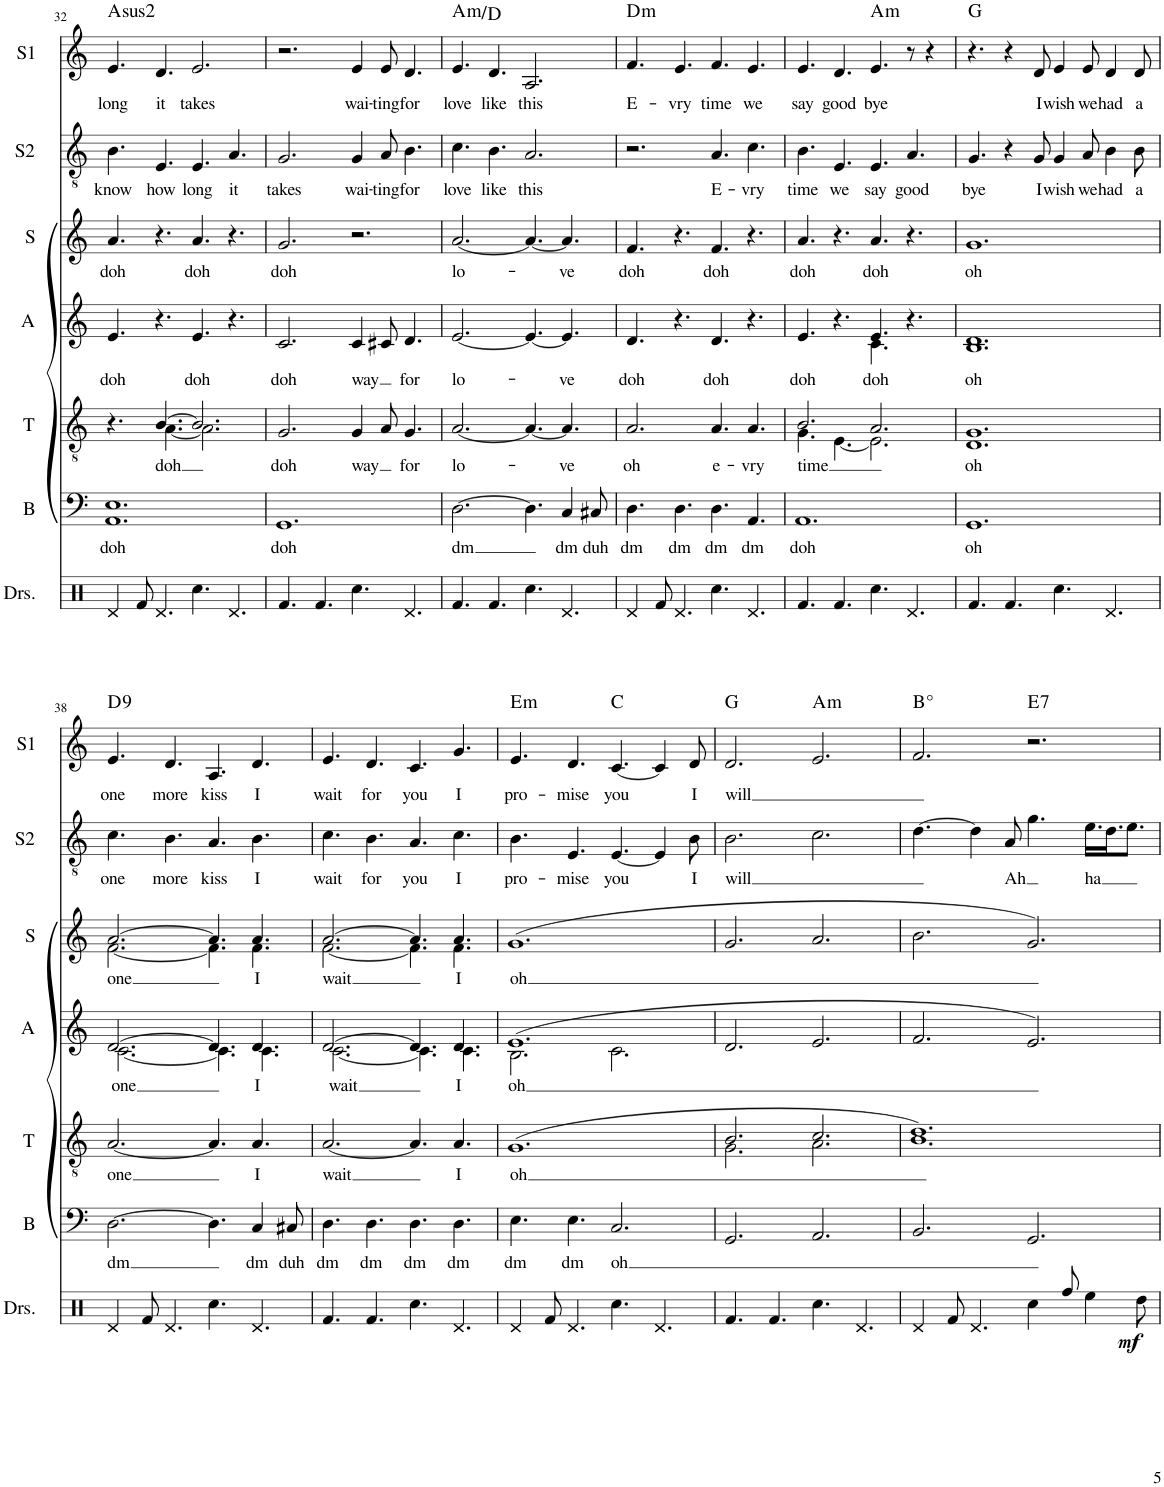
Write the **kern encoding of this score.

**kern	**dynam	**kern	**text	**kern	**text	**kern	**text	**kern	**text	**kern	**text	**kern	**text	**harte
*part7	*part7	*part6	*part6	*part5	*part5	*part4	*part4	*part3	*part3	*part2	*part2	*part1	*part1	*part1
*staff7	*staff7	*staff6	*staff6	*staff5	*staff5	*staff4	*staff4	*staff3	*staff3	*staff2	*staff2	*staff1	*staff1	*
*I"Drumset	*	*I"Bass	*	*I"Tenor	*	*I"Alto	*	*I"Soprano	*	*I"Solo 2	*	*I"Solo 1	*	*
*I'Drs.	*	*I'B	*	*I'T	*	*I'A	*	*I'S	*	*I'S2	*	*I'S1	*	*
!!LO:PB:g=z
*clefX	*	*clefF4	*	*clefGv2	*	*clefG2	*	*clefG2	*	*clefGv2	*	*clefG2	*	*
*k[]	*	*k[]	*	*k[]	*	*k[]	*	*k[]	*	*k[]	*	*k[]	*	*
*M12/8	*	*M12/8	*	*M12/8	*	*M12/8	*	*M12/8	*	*M12/8	*	*M12/8	*	*
=32	=32	=32	=32	=32	=32	=32	=32	=32	=32	=32	=32	=32	=32	=32
!	!	!	!LO:LY:b	!	!	!	!LO:LY:b	!	!LO:LY:b	!	!LO:LY:b	!	!LO:LY:b	!LO:H:kt=2
*	*	*^	*	*^	*	*	*	*	*	*	*	*	*	*
4Rd/	.	1.E	1.AA	doh	4.r	4.ryy	.	4.e/	doh	4.a/	doh	4.B\	know	4.e/	long	A:(1,2,5)
8Rf/	.	.	.	.	.	.	.	.	.	.	.	.	.	.	.	.
!	!	!	!	!	!	!	!LO:LY:b	!	!	!	!	!	!LO:LY:b	!	!LO:LY:b	!
4.Rd/	.	.	.	.	[4.B/	[4.A\	doh	4.r	.	4.r	.	4.E/	how	4.d/	it	.
!	!	!	!	!	!	!	!	!	!LO:LY:b	!	!LO:LY:b	!	!LO:LY:b	!	!LO:LY:b	!
4.Rcc\	.	.	.	.	2.B/]	2.A\]	.	4.e/	doh	4.a/	doh	4.E/	long	2.e/	takes	.
!	!	!	!	!	!	!	!	!	!	!	!	!	!LO:LY:b	!	!	!
4.Rd/	.	.	.	.	.	.	.	4.r	.	4.r	.	4.A/	it	.	.	.
*	*	*v	*v	*	*	*	*	*	*	*	*	*	*	*	*	*
*	*	*	*	*v	*v	*	*	*	*	*	*	*	*	*	*
=33	=33	=33	=33	=33	=33	=33	=33	=33	=33	=33	=33	=33	=33	=33
!	!	!	!LO:LY:b	!	!LO:LY:b	!	!LO:LY:b	!	!LO:LY:b	!	!LO:LY:b	!	!	!
4.Rf/	.	1.GG	doh	2.G/	doh	2.c/	doh	2.g/	doh	2.G/	takes	2.r	.	.
4.Rf/	.	.	.	.	.	.	.	.	.	.	.	.	.	.
!	!	!	!	!	!LO:LY:b	!	!LO:LY:b	!	!	!	!LO:LY:b	!	!LO:LY:b	!
4.Rcc\	.	.	.	4G/	way	4c/	-way	2.r	.	4G/	wai-	4e/	wai-	.
!	!	!	!	!	!	!	!	!	!	!	!LO:LY:b	!	!LO:LY:b	!
.	.	.	.	8A/	.	8c#X/	.	.	.	8A/	-ting	8e/	-ting	.
!	!	!	!	!	!LO:LY:b	!	!LO:LY:b	!	!	!	!LO:LY:b	!	!LO:LY:b	!
4.Rd/	.	.	.	4.G/	for	4.d/	for	.	.	4.B\	for	4.d/	for	.
=34	=34	=34	=34	=34	=34	=34	=34	=34	=34	=34	=34	=34	=34	=34
!	!	!	!LO:LY:b	!	!LO:LY:b	!	!LO:LY:b	!	!LO:LY:b	!	!LO:LY:b	!	!LO:LY:b	!LO:H:kt=m
4.Rf/	.	[2.D\	dm	[2.A/	lo-	[2.e/	lo-	[2.a/	lo-	4.c\	love	4.e/	love	A:min/4
!	!	!	!	!	!	!	!	!	!	!	!LO:LY:b	!	!LO:LY:b	!
4.Rf/	.	.	.	.	.	.	.	.	.	4.B\	like	4.d/	like	.
!	!	!	!	!	!	!	!	!	!	!	!LO:LY:b	!	!LO:LY:b	!
4.Rcc\	.	4.D\]	.	4.A/_	.	4.e/_	.	4.a/_	.	2.A/	this	2.A/	this	.
!	!	!	!LO:LY:b	!	!LO:LY:b	!	!LO:LY:b	!	!LO:LY:b	!	!	!	!	!
4.Rd/	.	4C/	dm	4.A/]	-ve	4.e/]	-ve	4.a/]	-ve	.	.	.	.	.
!	!	!	!LO:LY:b	!	!	!	!	!	!	!	!	!	!	!
.	.	8C#X/	duh	.	.	.	.	.	.	.	.	.	.	.
=35	=35	=35	=35	=35	=35	=35	=35	=35	=35	=35	=35	=35	=35	=35
!	!	!	!LO:LY:b	!	!LO:LY:b	!	!LO:LY:b	!	!LO:LY:b	!	!	!	!LO:LY:b	!LO:H:kt=m
4Rd/	.	4.D\	dm	2.A/	oh	4.d/	doh	4.f/	doh	2.r	.	4.f/	E-	D:min
8Rf/	.	.	.	.	.	.	.	.	.	.	.	.	.	.
!	!	!	!LO:LY:b	!	!	!	!	!	!	!	!	!	!LO:LY:b	!
4.Rd/	.	4.D\	dm	.	.	4.r	.	4.r	.	.	.	4.e/	-vry	.
!	!	!	!LO:LY:b	!	!LO:LY:b	!	!LO:LY:b	!	!LO:LY:b	!	!LO:LY:b	!	!LO:LY:b	!
4.Rcc\	.	4.D\	dm	4.A/	e-	4.d/	doh	4.f/	doh	4.A/	E-	4.f/	time	.
!	!	!	!LO:LY:b	!	!LO:LY:b	!	!	!	!	!	!LO:LY:b	!	!LO:LY:b	!
4.Rd/	.	4.AA/	dm	4.A/	-vry	4.r	.	4.r	.	4.c\	-vry	4.e/	we	.
=36	=36	=36	=36	=36	=36	=36	=36	=36	=36	=36	=36	=36	=36	=36
!	!	!	!LO:LY:b	!	!LO:LY:b	!	!LO:LY:b	!	!LO:LY:b	!	!LO:LY:b	!	!LO:LY:b	!
*	*	*	*	*^	*	*^	*	*	*	*	*	*	*	*
4.Rf/	.	1.AA	doh	2.B/	4.G\	time	4.e/	4.ryy	doh	4.a/	doh	4.B\	time	4.e/	say	.
!	!	!	!	!	!	!	!	!	!	!	!	!	!LO:LY:b	!	!LO:LY:b	!
4.Rf/	.	.	.	.	[4.E\	.	4.r	4.ryy	.	4.r	.	4.E/	we	4.d/	good	.
!	!	!	!	!	!	!	!	!	!LO:LY:b	!	!LO:LY:b	!	!LO:LY:b	!	!LO:LY:b	!LO:H:kt=m
4.Rcc\	.	.	.	2.A/	2.E\]	.	4.e/	4.c\	doh	4.a/	doh	4.E/	say	4.e/	bye	A:min
!	!	!	!	!	!	!	!	!	!	!	!	!	!LO:LY:b	!	!	!
4.Rd/	.	.	.	.	.	.	4.r	4.ryy	.	4.r	.	4.A/	good	8r	.	.
.	.	.	.	.	.	.	.	.	.	.	.	.	.	4r	.	.
=37	=37	=37	=37	=37	=37	=37	=37	=37	=37	=37	=37	=37	=37	=37	=37	=37
!	!	!	!LO:LY:b	!	!	!LO:LY:b	!	!	!LO:LY:b	!	!LO:LY:b	!	!LO:LY:b	!	!	!
4.Rf/	.	1.GG	oh	1.G	1.D	oh	1.d	1.B	oh	1.g	oh	4.G/	bye	4.r	.	G:maj
4.Rf/	.	.	.	.	.	.	.	.	.	.	.	4r	.	4r	.	.
!	!	!	!	!	!	!	!	!	!	!	!	!	!LO:LY:b	!	!LO:LY:b	!
.	.	.	.	.	.	.	.	.	.	.	.	8G/	I	8d/	I	.
!	!	!	!	!	!	!	!	!	!	!	!	!	!LO:LY:b	!	!LO:LY:b	!
4.Rcc\	.	.	.	.	.	.	.	.	.	.	.	4G/	wish	4e/	wish	.
!	!	!	!	!	!	!	!	!	!	!	!	!	!LO:LY:b	!	!LO:LY:b	!
.	.	.	.	.	.	.	.	.	.	.	.	8A/	we	8e/	we	.
!	!	!	!	!	!	!	!	!	!	!	!	!	!LO:LY:b	!	!LO:LY:b	!
4.Rd/	.	.	.	.	.	.	.	.	.	.	.	4B\	had	4d/	had	.
!	!	!	!	!	!	!	!	!	!	!	!	!	!LO:LY:b	!	!LO:LY:b	!
.	.	.	.	.	.	.	.	.	.	.	.	8B\	a	8d/	a	.
*	*	*	*	*v	*v	*	*	*	*	*	*	*	*	*	*	*
!!LO:LB:g=z
=38	=38	=38	=38	=38	=38	=38	=38	=38	=38	=38	=38	=38	=38	=38	=38
!	!	!	!LO:LY:b	!	!LO:LY:b	!	!	!LO:LY:b	!	!LO:LY:b	!	!LO:LY:b	!	!LO:LY:b	!LO:H:kt=9
*	*	*	*	*	*	*	*	*	*^	*	*	*	*	*	*
4Rd/	.	[2.D\	dm	[2.A/	one	[2.d/	[2.c\	one	[2.a/	[2.f\	one	4.c\	one	4.e/	one	D:9
8Rf/	.	.	.	.	.	.	.	.	.	.	.	.	.	.	.	.
!	!	!	!	!	!	!	!	!	!	!	!	!	!LO:LY:b	!	!LO:LY:b	!
4.Rd/	.	.	.	.	.	.	.	.	.	.	.	4.B\	more	4.d/	more	.
!	!	!	!	!	!	!	!	!	!	!	!	!	!LO:LY:b	!	!LO:LY:b	!
4.Rcc\	.	4.D\]	.	4.A/]	.	4.d/]	4.c\]	.	4.a/]	4.f\]	.	4.A/	kiss	4.A/	kiss	.
!	!	!	!LO:LY:b	!	!LO:LY:b	!	!	!LO:LY:b	!	!	!LO:LY:b	!	!LO:LY:b	!	!LO:LY:b	!
4.Rd/	.	4C/	dm	4.A/	I	4.d/	4.c\	I	4.a/	4.f\	I	4.B\	I	4.d/	I	.
!	!	!	!LO:LY:b	!	!	!	!	!	!	!	!	!	!	!	!	!
.	.	8C#X/	duh	.	.	.	.	.	.	.	.	.	.	.	.	.
=39	=39	=39	=39	=39	=39	=39	=39	=39	=39	=39	=39	=39	=39	=39	=39	=39
!	!	!	!LO:LY:b	!	!LO:LY:b	!	!	!LO:LY:b	!	!	!LO:LY:b	!	!LO:LY:b	!	!LO:LY:b	!
4.Rf/	.	4.D\	dm	[2.A/	wait	[2.d/	[2.c\	wait	[2.a/	[2.f\	wait	4.c\	wait	4.e/	wait	.
!	!	!	!LO:LY:b	!	!	!	!	!	!	!	!	!	!LO:LY:b	!	!LO:LY:b	!
4.Rf/	.	4.D\	dm	.	.	.	.	.	.	.	.	4.B\	for	4.d/	for	.
!	!	!	!LO:LY:b	!	!	!	!	!	!	!	!	!	!LO:LY:b	!	!LO:LY:b	!
4.Rcc\	.	4.D\	dm	4.A/]	.	4.d/]	4.c\]	.	4.a/]	4.f\]	.	4.A/	you	4.c/	you	.
!	!	!	!LO:LY:b	!	!LO:LY:b	!	!	!LO:LY:b	!	!	!LO:LY:b	!	!LO:LY:b	!	!LO:LY:b	!
4.Rd/	.	4.D\	dm	4.A/	I	4.d/	4.c\	I	4.a/	4.f\	I	4.c\	I	4.g/	I	.
=40	=40	=40	=40	=40	=40	=40	=40	=40	=40	=40	=40	=40	=40	=40	=40	=40
!	!	!	!LO:LY:b	!	!LO:LY:b	!	!	!LO:LY:b	!	!	!LO:LY:b	!	!LO:LY:b	!	!LO:LY:b	!LO:H:kt=m
*	*	*	*	*	*	*	*	*	*v	*v	*	*	*	*	*	*
4Rd/	.	4.E\	dm	(1.G	oh	(1.e	2.B\	oh	(1.g	oh	4.B\	pro-	4.e/	pro-	E:min
8Rf/	.	.	.	.	.	.	.	.	.	.	.	.	.	.	.
!	!	!	!LO:LY:b	!	!	!	!	!	!	!	!	!LO:LY:b	!	!LO:LY:b	!
4.Rd/	.	4.E\	dm	.	.	.	.	.	.	.	4.E/	-mise	4.d/	-mise	.
!	!	!	!LO:LY:b	!	!	!	!	!	!	!	!	!LO:LY:b	!	!LO:LY:b	!
4.Rcc\	.	2.C/	oh	.	.	.	2.c\	.	.	.	[4.E/	you	[4.c/	you	C:maj
4.Rd/	.	.	.	.	.	.	.	.	.	.	4E/]	.	4c/]	.	.
!	!	!	!	!	!	!	!	!	!	!	!	!LO:LY:b	!	!LO:LY:b	!
.	.	.	.	.	.	.	.	.	.	.	8B\	I	8d/	I	.
*	*	*	*	*	*	*v	*v	*	*	*	*	*	*	*	*
=41	=41	=41	=41	=41	=41	=41	=41	=41	=41	=41	=41	=41	=41	=41
*	*	*	*	*^	*	*	*	*	*	*	*	*	*	*
!	!	!	!	!	!	!	!	!	!	!	!	!LO:LY:b	!	!LO:LY:b	!
4.Rf/	.	2.GG/	.	2.B/	2.G\	.	2.d/	.	2.g/	.	2.B\	will	2.d/	will	G:maj
4.Rf/	.	.	.	.	.	.	.	.	.	.	.	.	.	.	.
!	!	!	!	!	!	!	!	!	!	!	!	!	!	!	!LO:H:kt=m
4.Rcc\	.	2.AA/	.	2.c/	2.A\	.	2.e/	.	2.a/	.	2.c\	.	2.e/	.	A:min
4.Rd/	.	.	.	.	.	.	.	.	.	.	.	.	.	.	.
=42	=42	=42	=42	=42	=42	=42	=42	=42	=42	=42	=42	=42	=42	=42	=42
!	!	!	!	!	!	!	!	!	!	!	!	!	!	!	!LO:H:kt=°
4Rd/	.	2.BB/	.	1.d)	1.B	.	2.f/	.	2.b\	.	[4.d\	.	2.f/	.	.
8Rf/	.	.	.	.	.	.	.	.	.	.	.	.	.	.	.
4.Rd/	.	.	.	.	.	.	.	.	.	.	4d\]	.	.	.	.
!	!	!	!	!	!	!	!	!	!	!	!	!LO:LY:b	!	!	!
.	.	.	.	.	.	.	.	.	.	.	8A/	Ah	.	.	.
!	!	!	!	!	!	!	!	!	!	!	!	!	!	!	!LO:H:kt=7
4Rcc\	.	2.GG/	.	.	.	.	2.e/)	.	2.g/)	.	4.g\	.	2.r	.	E:7
8Rff/	.	.	.	.	.	.	.	.	.	.	.	.	.	.	.
!	!	!	!	!	!	!	!	!	!	!	!	!LO:LY:b	!	!	!
4Ree\	.	.	.	.	.	.	.	.	.	.	16.e\LL	ha	.	.	.
.	.	.	.	.	.	.	.	.	.	.	16.d\J	.	.	.	.
.	.	.	.	.	.	.	.	.	.	.	8.e\J	.	.	.	.
!	!LO:DY:b	!	!	!	!	!	!	!	!	!	!	!	!	!	!
8Rdd\	mf	.	.	.	.	.	.	.	.	.	.	.	.	.	.
*	*	*	*	*v	*v	*	*	*	*	*	*	*	*	*	*
=	=	=	=	=	=	=	=	=	=	=	=	=	=	=
*-	*-	*-	*-	*-	*-	*-	*-	*-	*-	*-	*-	*-	*-	*-
